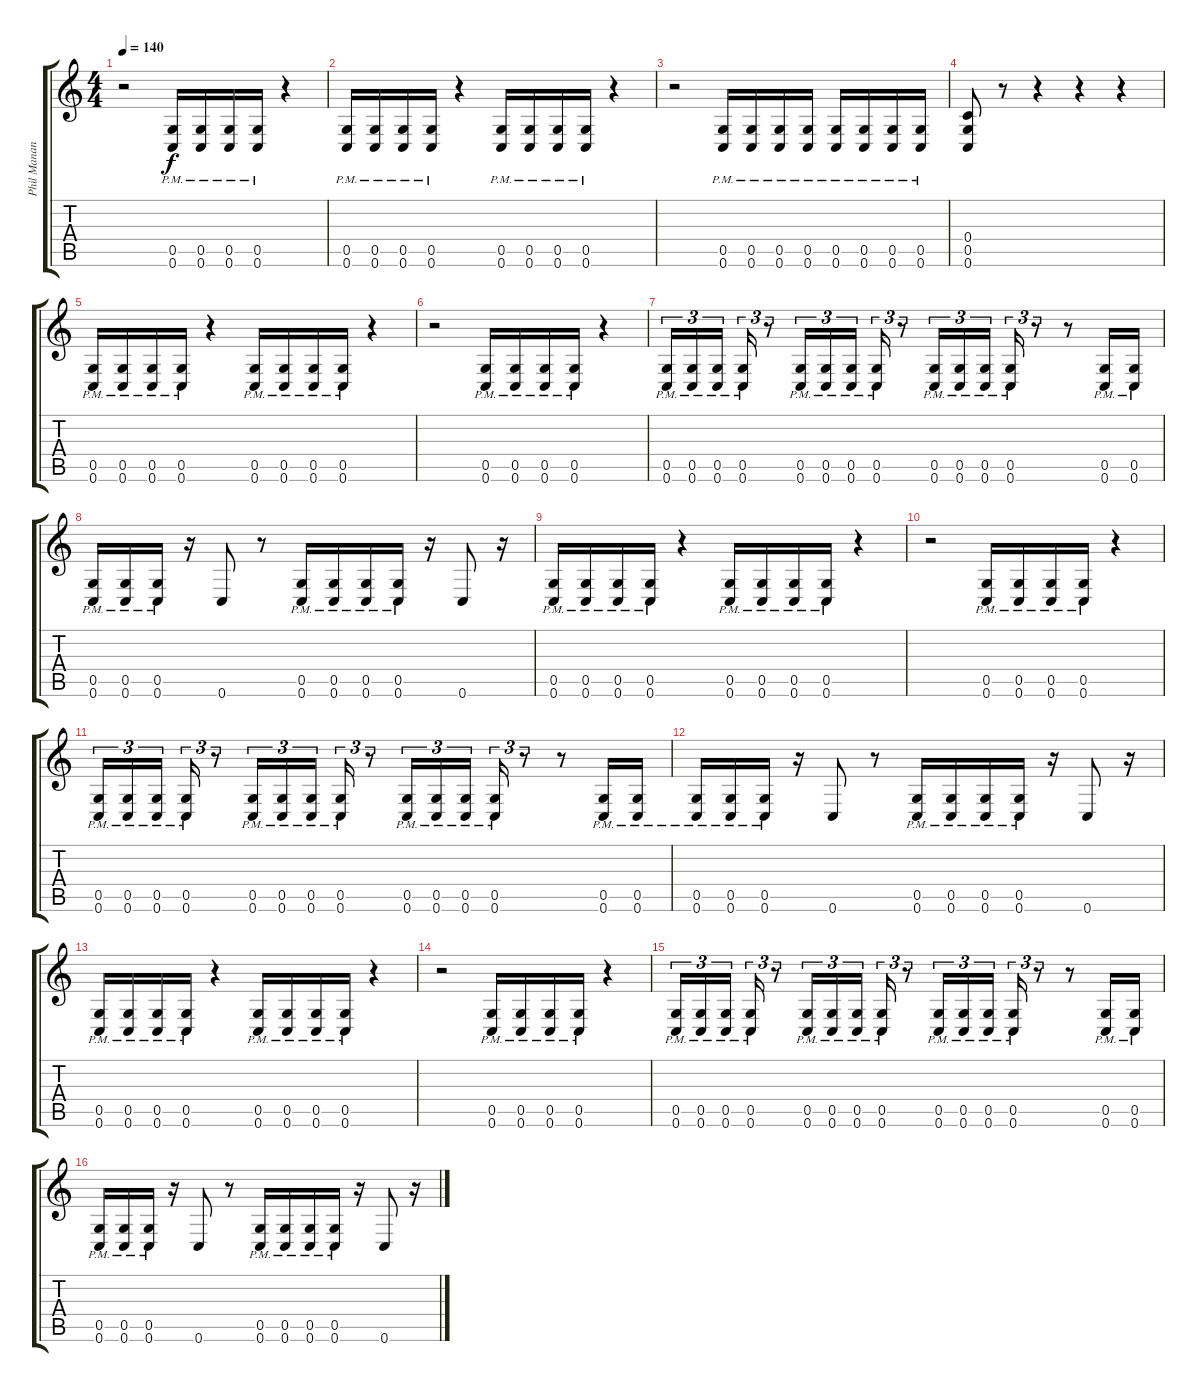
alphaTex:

\track ("Phil Manansala" "Phil Manan") {instrument distortionguitar}
\staff {score tabs}
\tuning (D4 A3 F3 C3 G2 C2) {hide}
\ts (4 4)
\tempo 140
\clef g2
\ks c
r.2{dy f} (0.5{pm} 0.6{pm}).16 (0.5{pm} 0.6{pm}).16 (0.5{pm} 0.6{pm}).16 (0.5{pm} 0.6{pm}).16 r.4 |
(0.5{pm} 0.6{pm}).16 (0.5{pm} 0.6{pm}).16 (0.5{pm} 0.6{pm}).16 (0.5{pm} 0.6{pm}).16 r.4 (0.5{pm} 0.6{pm}).16 (0.5{pm} 0.6{pm}).16 (0.5{pm} 0.6{pm}).16 (0.5{pm} 0.6{pm}).16 r.4 |
r.2 (0.5{pm} 0.6{pm}).16 (0.5{pm} 0.6{pm}).16 (0.5{pm} 0.6{pm}).16 (0.5{pm} 0.6{pm}).16 (0.5{pm} 0.6{pm}).16 (0.5{pm} 0.6{pm}).16 (0.5{pm} 0.6{pm}).16 (0.5{pm} 0.6{pm}).16 |
(0.4 0.5 0.6).8 r.8 r.4 r.4 r.4 |
(0.5{pm} 0.6{pm}).16 (0.5{pm} 0.6{pm}).16 (0.5{pm} 0.6{pm}).16 (0.5{pm} 0.6{pm}).16 r.4 (0.5{pm} 0.6{pm}).16 (0.5{pm} 0.6{pm}).16 (0.5{pm} 0.6{pm}).16 (0.5{pm} 0.6{pm}).16 r.4 |
r.2 (0.5{pm} 0.6{pm}).16 (0.5{pm} 0.6{pm}).16 (0.5{pm} 0.6{pm}).16 (0.5{pm} 0.6{pm}).16 r.4 |
(0.5{pm} 0.6{pm}).16{tu (3 2)} (0.5{pm} 0.6{pm}).16{tu (3 2)} (0.5{pm} 0.6{pm}).16{tu (3 2) beam splitsecondary} (0.5{pm} 0.6{pm}).16{tu (3 2)} r.8{tu (3 2)} (0.5{pm} 0.6{pm}).16{tu (3 2)} (0.5{pm} 0.6{pm}).16{tu (3 2)} (0.5{pm} 0.6{pm}).16{tu (3 2) beam splitsecondary} (0.5{pm} 0.6{pm}).16{tu (3 2)} r.8{tu (3 2)} (0.5{pm} 0.6{pm}).16{tu (3 2)} (0.5{pm} 0.6{pm}).16{tu (3 2)} (0.5{pm} 0.6{pm}).16{tu (3 2) beam splitsecondary} (0.5{pm} 0.6{pm}).16{tu (3 2)} r.8{tu (3 2)} r.8 (0.5{pm} 0.6{pm}).16 (0.5{pm} 0.6{pm}).16 |
(0.5{pm} 0.6{pm}).16 (0.5{pm} 0.6{pm}).16 (0.5{pm} 0.6{pm}).16 r.16 0.6.8 r.8 (0.5{pm} 0.6{pm}).16 (0.5{pm} 0.6{pm}).16 (0.5{pm} 0.6{pm}).16 (0.5{pm} 0.6{pm}).16 r.16 0.6.8 r.16 |
(0.5{pm} 0.6{pm}).16 (0.5{pm} 0.6{pm}).16 (0.5{pm} 0.6{pm}).16 (0.5{pm} 0.6{pm}).16 r.4 (0.5{pm} 0.6{pm}).16 (0.5{pm} 0.6{pm}).16 (0.5{pm} 0.6{pm}).16 (0.5{pm} 0.6{pm}).16 r.4 |
r.2 (0.5{pm} 0.6{pm}).16 (0.5{pm} 0.6{pm}).16 (0.5{pm} 0.6{pm}).16 (0.5{pm} 0.6{pm}).16 r.4 |
(0.5{pm} 0.6{pm}).16{tu (3 2)} (0.5{pm} 0.6{pm}).16{tu (3 2)} (0.5{pm} 0.6{pm}).16{tu (3 2) beam splitsecondary} (0.5{pm} 0.6{pm}).16{tu (3 2)} r.8{tu (3 2)} (0.5{pm} 0.6{pm}).16{tu (3 2)} (0.5{pm} 0.6{pm}).16{tu (3 2)} (0.5{pm} 0.6{pm}).16{tu (3 2) beam splitsecondary} (0.5{pm} 0.6{pm}).16{tu (3 2)} r.8{tu (3 2)} (0.5{pm} 0.6{pm}).16{tu (3 2)} (0.5{pm} 0.6{pm}).16{tu (3 2)} (0.5{pm} 0.6{pm}).16{tu (3 2) beam splitsecondary} (0.5{pm} 0.6{pm}).16{tu (3 2)} r.8{tu (3 2)} r.8 (0.5{pm} 0.6{pm}).16 (0.5{pm} 0.6{pm}).16 |
(0.5{pm} 0.6{pm}).16 (0.5{pm} 0.6{pm}).16 (0.5{pm} 0.6{pm}).16 r.16 0.6.8 r.8 (0.5{pm} 0.6{pm}).16 (0.5{pm} 0.6{pm}).16 (0.5{pm} 0.6{pm}).16 (0.5{pm} 0.6{pm}).16 r.16 0.6.8 r.16 |
(0.5{pm} 0.6{pm}).16 (0.5{pm} 0.6{pm}).16 (0.5{pm} 0.6{pm}).16 (0.5{pm} 0.6{pm}).16 r.4 (0.5{pm} 0.6{pm}).16 (0.5{pm} 0.6{pm}).16 (0.5{pm} 0.6{pm}).16 (0.5{pm} 0.6{pm}).16 r.4 |
r.2 (0.5{pm} 0.6{pm}).16 (0.5{pm} 0.6{pm}).16 (0.5{pm} 0.6{pm}).16 (0.5{pm} 0.6{pm}).16 r.4 |
(0.5{pm} 0.6{pm}).16{tu (3 2)} (0.5{pm} 0.6{pm}).16{tu (3 2)} (0.5{pm} 0.6{pm}).16{tu (3 2) beam splitsecondary} (0.5{pm} 0.6{pm}).16{tu (3 2)} r.8{tu (3 2)} (0.5{pm} 0.6{pm}).16{tu (3 2)} (0.5{pm} 0.6{pm}).16{tu (3 2)} (0.5{pm} 0.6{pm}).16{tu (3 2) beam splitsecondary} (0.5{pm} 0.6{pm}).16{tu (3 2)} r.8{tu (3 2)} (0.5{pm} 0.6{pm}).16{tu (3 2)} (0.5{pm} 0.6{pm}).16{tu (3 2)} (0.5{pm} 0.6{pm}).16{tu (3 2) beam splitsecondary} (0.5{pm} 0.6{pm}).16{tu (3 2)} r.8{tu (3 2)} r.8 (0.5{pm} 0.6{pm}).16 (0.5{pm} 0.6{pm}).16 |
(0.5{pm} 0.6{pm}).16 (0.5{pm} 0.6{pm}).16 (0.5{pm} 0.6{pm}).16 r.16 0.6.8 r.8 (0.5{pm} 0.6{pm}).16 (0.5{pm} 0.6{pm}).16 (0.5{pm} 0.6{pm}).16 (0.5{pm} 0.6{pm}).16 r.16 0.6.8 r.16
